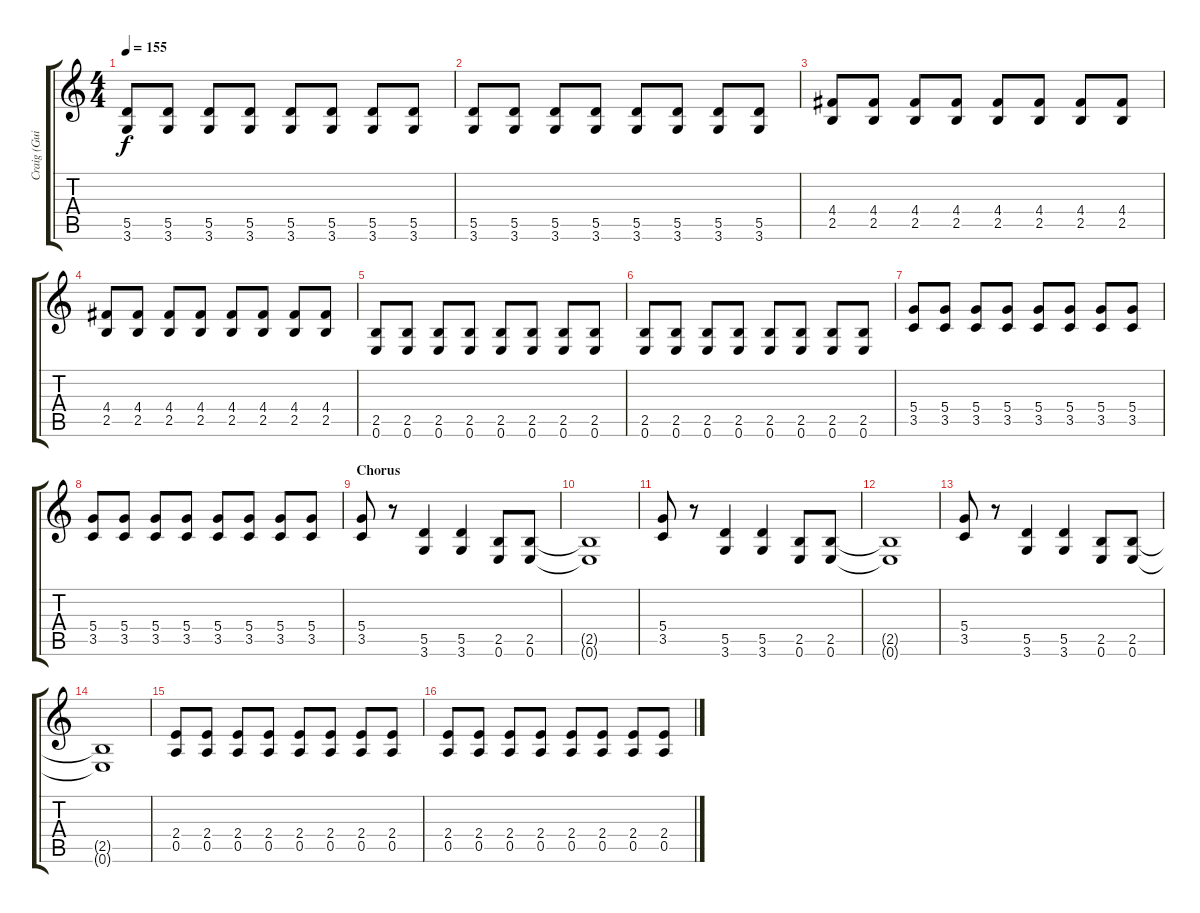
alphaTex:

\track ("Craig (Guitar)" "Craig (Gui") {instrument distortionguitar}
\staff {score tabs}
\tuning (E4 B3 G3 D3 A2 E2) {hide}
\ts (4 4)
\tempo 155
\clef g2
\ks c
(5.5 3.6).8{dy f} (5.5 3.6).8 (5.5 3.6).8 (5.5 3.6).8 (5.5 3.6).8 (5.5 3.6).8 (5.5 3.6).8 (5.5 3.6).8 |
(5.5 3.6).8 (5.5 3.6).8 (5.5 3.6).8 (5.5 3.6).8 (5.5 3.6).8 (5.5 3.6).8 (5.5 3.6).8 (5.5 3.6).8 |
(4.4 2.5).8 (4.4 2.5).8 (4.4 2.5).8 (4.4 2.5).8 (4.4 2.5).8 (4.4 2.5).8 (4.4 2.5).8 (4.4 2.5).8 |
(4.4 2.5).8 (4.4 2.5).8 (4.4 2.5).8 (4.4 2.5).8 (4.4 2.5).8 (4.4 2.5).8 (4.4 2.5).8 (4.4 2.5).8 |
(2.5 0.6).8 (2.5 0.6).8 (2.5 0.6).8 (2.5 0.6).8 (2.5 0.6).8 (2.5 0.6).8 (2.5 0.6).8 (2.5 0.6).8 |
(2.5 0.6).8 (2.5 0.6).8 (2.5 0.6).8 (2.5 0.6).8 (2.5 0.6).8 (2.5 0.6).8 (2.5 0.6).8 (2.5 0.6).8 |
(5.4 3.5).8 (5.4 3.5).8 (5.4 3.5).8 (5.4 3.5).8 (5.4 3.5).8 (5.4 3.5).8 (5.4 3.5).8 (5.4 3.5).8 |
(5.4 3.5).8 (5.4 3.5).8 (5.4 3.5).8 (5.4 3.5).8 (5.4 3.5).8 (5.4 3.5).8 (5.4 3.5).8 (5.4 3.5).8 |
\section ("" "Chorus")
(5.4 3.5).8 r.8 (5.5 3.6).4 (5.5 3.6).4 (2.5 0.6).8 (2.5 0.6).8 |
(2.5{t} 0.6{t}).1 |
(5.4 3.5).8 r.8 (5.5 3.6).4 (5.5 3.6).4 (2.5 0.6).8 (2.5 0.6).8 |
(2.5{t} 0.6{t}).1 |
(5.4 3.5).8 r.8 (5.5 3.6).4 (5.5 3.6).4 (2.5 0.6).8 (2.5 0.6).8 |
(2.5{t} 0.6{t}).1 |
(2.4 0.5).8 (2.4 0.5).8 (2.4 0.5).8 (2.4 0.5).8 (2.4 0.5).8 (2.4 0.5).8 (2.4 0.5).8 (2.4 0.5).8 |
(2.4 0.5).8 (2.4 0.5).8 (2.4 0.5).8 (2.4 0.5).8 (2.4 0.5).8 (2.4 0.5).8 (2.4 0.5).8 (2.4 0.5).8
